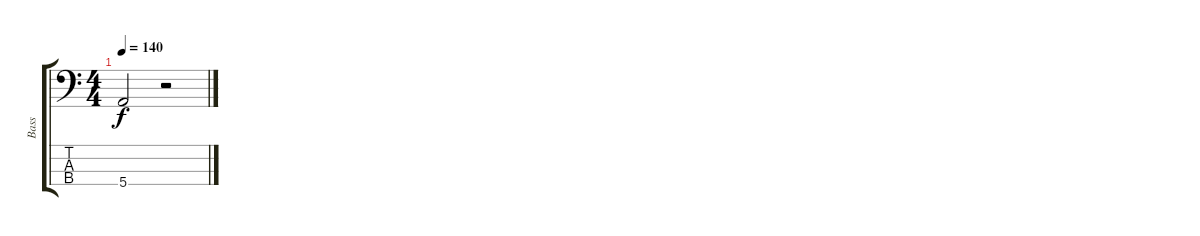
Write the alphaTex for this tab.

\track ("Bass" "Bass") {instrument synthbass1}
\staff {score tabs}
\tuning (G2 D2 A1 E1) {hide}
\ts (4 4)
\tempo 140
\clef f4
\ks c
5.4.2{dy f} r.2
